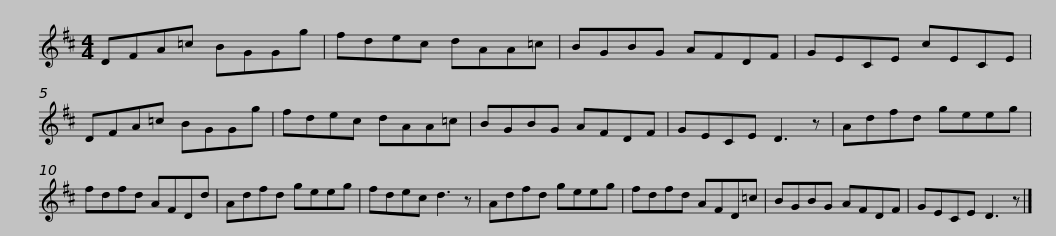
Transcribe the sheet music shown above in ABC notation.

X:1
L:1/8
M:4/4
I:linebreak $
K:D
V:1 treble
V:1
 DFA=c BGGg | fdec dAA=c | BGBG AFDF | GECE cECE | DFA=c BGGg |$ %5
 fdec dAA=c | BGBG AFDF | GECE D3 z | Adfd geeg | fdfd AFDd |$ %10
 Adfd geeg | fdec d3 z | Adfd geeg | fdfd AFD=c | BGBG AFDF | %15
 GECE D3 z |] %16
